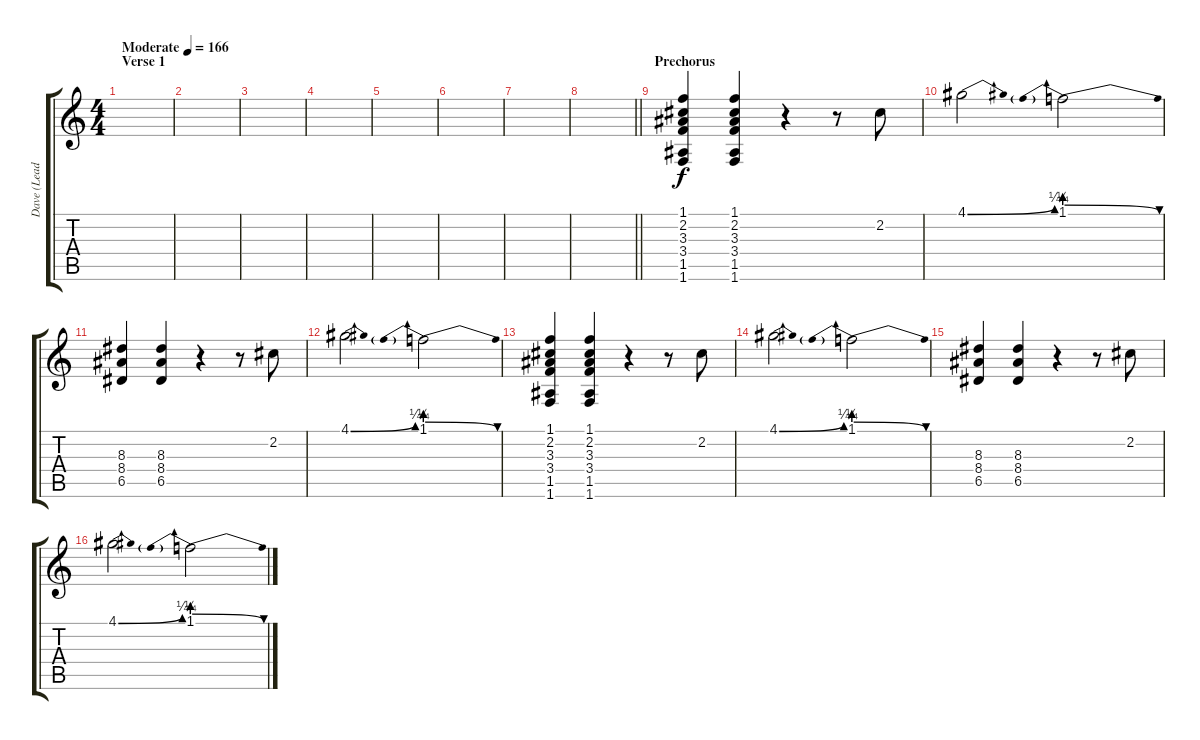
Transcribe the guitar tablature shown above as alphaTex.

\track ("Dave (Lead Gtr)" "Dave (Lead") {instrument overdrivenguitar}
\staff {score tabs}
\tuning (E4 B3 G3 D3 A2 E2) {hide}
\ts (4 4)
\section ("" "Verse 1")
\tempo (166 "Moderate")
\clef g2
\ks c
|
|
|
|
|
|
|
\barLineRight lightlight
|
\section ("" "Prechorus")
(1.1 2.2 3.3 3.4 1.5 1.6).4 (1.1 2.2 3.3 3.4 1.5 1.6).4 r.4 r.8 2.2.8 |
4.1{be (bend 0 0 60 1)}.2 1.1{be (prebendrelease 0 1 60 0)}.2 |
(8.3 8.4 6.5).4 (8.3 8.4 6.5).4 r.4 r.8 2.2.8 |
4.1{be (bend 0 0 60 1)}.2 1.1{be (prebendrelease 0 1 60 0)}.2 |
(1.1 2.2 3.3 3.4 1.5 1.6).4 (1.1 2.2 3.3 3.4 1.5 1.6).4 r.4 r.8 2.2.8 |
4.1{be (bend 0 0 60 1)}.2 1.1{be (prebendrelease 0 1 60 0)}.2 |
(8.3 8.4 6.5).4 (8.3 8.4 6.5).4 r.4 r.8 2.2.8 |
4.1{be (bend 0 0 60 1)}.2 1.1{be (prebendrelease 0 1 60 0)}.2
